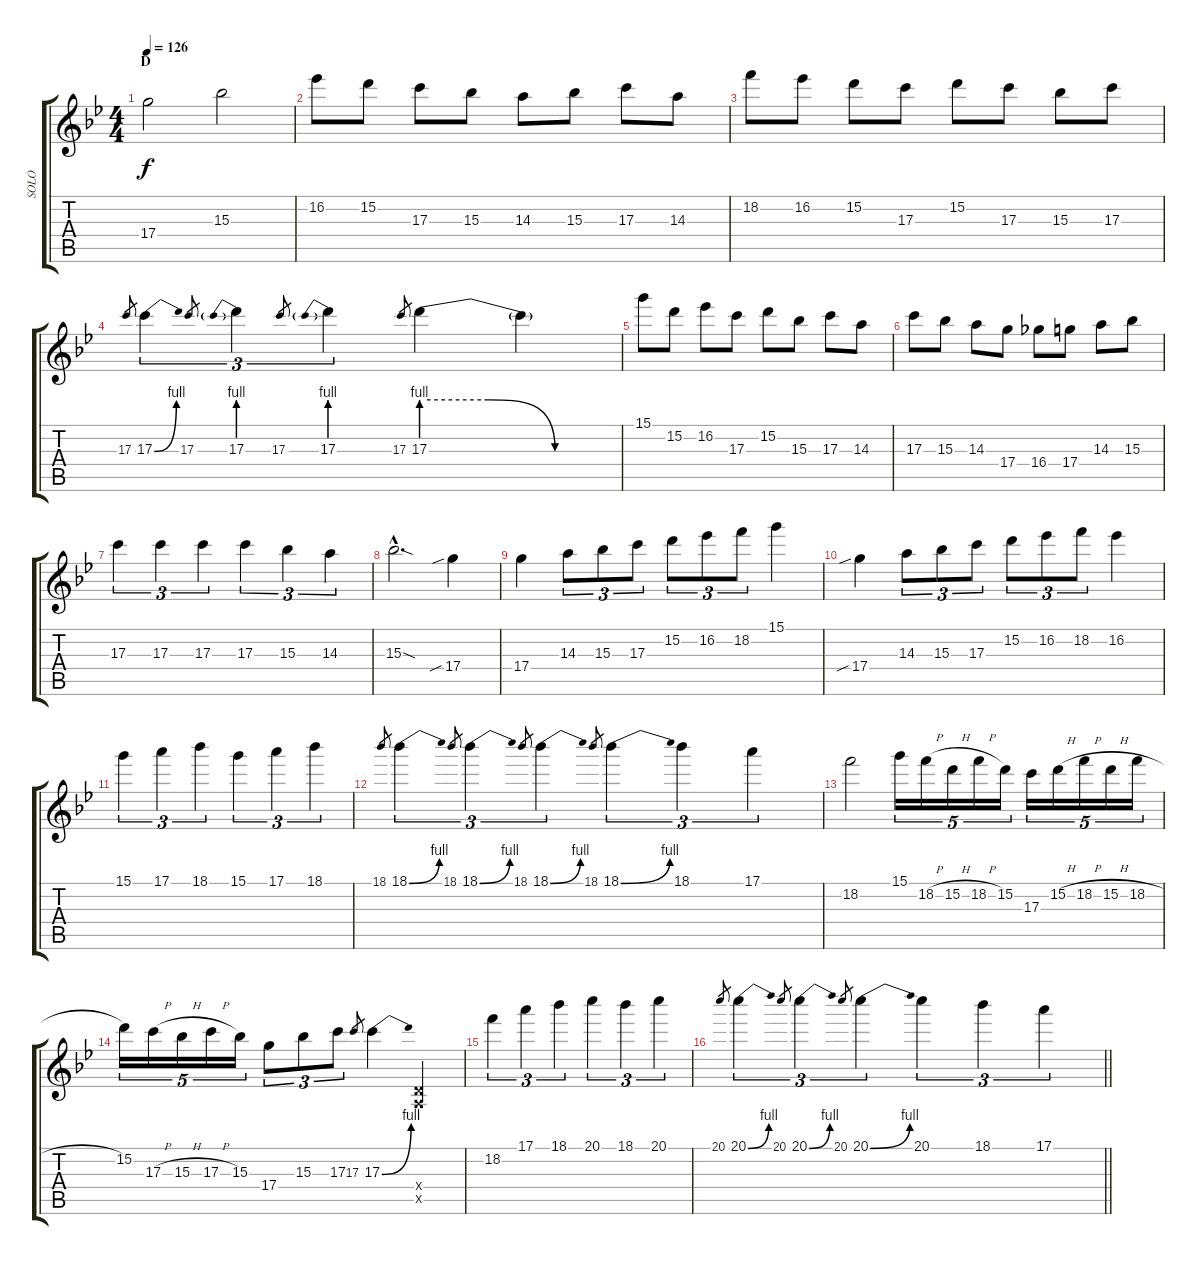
\track ("SOLO" "SOLO") {instrument distortionguitar}
\staff {score tabs}
\tuning (E4 B3 G3 D3 A2 E2) {hide}
\ts (4 4)
\section ("" "D")
\tempo 126
\clef g2
\ks bb
17.4.2{dy f} 15.3.2 |
16.2.8 15.2.8 17.3.8 15.3.8 14.3.8 15.3.8 17.3.8 14.3.8 |
18.2.8 16.2.8 15.2.8 17.3.8 15.2.8 17.3.8 15.3.8 17.3.8 |
17.3.8{gr} 17.3{be (bend 0 0 60 4)}.4{tu (3 2)} 17.3.8{gr} 17.3{be (prebend 0 4 60 4)}.4{tu (3 2)} 17.3.8{gr} 17.3{be (prebend 0 4 60 4)}.4{tu (3 2)} 17.3.8{gr} 17.3{be (custom 0 4 20 4 40 0 60 0)}.4 17.3{t}.4 |
15.1.8 15.2.8 16.2.8 17.3.8 15.2.8 15.3.8 17.3.8 14.3.8 |
17.3.8 15.3.8 14.3.8 17.4.8 16.4.8 17.4.8 14.3.8 15.3.8 |
17.3.4{tu (3 2)} 17.3.4{tu (3 2)} 17.3.4{tu (3 2)} 17.3.4{tu (3 2)} 15.3.4{tu (3 2)} 14.3.4{tu (3 2)} |
15.3{sod hac}.2{d} 17.4{sib}.4 |
17.4.4 14.3.8{tu (3 2)} 15.3.8{tu (3 2)} 17.3.8{tu (3 2)} 15.2.8{tu (3 2)} 16.2.8{tu (3 2)} 18.2.8{tu (3 2)} 15.1.4 |
17.4{sib}.4 14.3.8{tu (3 2)} 15.3.8{tu (3 2)} 17.3.8{tu (3 2)} 15.2.8{tu (3 2)} 16.2.8{tu (3 2)} 18.2.8{tu (3 2)} 16.2.4 |
15.1.4{tu (3 2)} 17.1.4{tu (3 2)} 18.1.4{tu (3 2)} 15.1.4{tu (3 2)} 17.1.4{tu (3 2)} 18.1.4{tu (3 2)} |
18.1.8{gr} 18.1{be (bend 0 0 60 4)}.4{tu (3 2)} 18.1.8{gr} 18.1{be (bend 0 0 60 4)}.4{tu (3 2)} 18.1.8{gr} 18.1{be (bend 0 0 60 4)}.4{tu (3 2)} 18.1.8{gr} 18.1{be (bend 0 0 60 4)}.4{tu (3 2)} 18.1.4{tu (3 2)} 17.1.4{tu (3 2)} |
18.2.2 15.1.16{tu (5 4)} 18.2{h}.16{tu (5 4)} 15.2{h}.16{tu (5 4)} 18.2{h}.16{tu (5 4)} 15.2.16{tu (5 4)} 17.3.16{tu (5 4)} 15.2{h}.16{tu (5 4)} 18.2{h}.16{tu (5 4)} 15.2{h}.16{tu (5 4)} 18.2{h}.16{tu (5 4)} |
15.2.16{tu (5 4)} 17.3{h}.16{tu (5 4)} 15.3{h}.16{tu (5 4)} 17.3{h}.16{tu (5 4)} 15.3.16{tu (5 4)} 17.4.8{tu (3 2)} 15.3.8{tu (3 2)} 17.3.8{tu (3 2)} 17.3.8{gr} 17.3{be (bend 0 0 60 4)}.4 (0.4{x} 0.5{x}).4 |
18.2.4{tu (3 2)} 17.1.4{tu (3 2)} 18.1.4{tu (3 2)} 20.1.4{tu (3 2)} 18.1.4{tu (3 2)} 20.1.4{tu (3 2)} |
\barLineRight lightlight
20.1.8{gr} 20.1{be (bend 0 0 60 4)}.4{tu (3 2)} 20.1.8{gr} 20.1{be (bend 0 0 60 4)}.4{tu (3 2)} 20.1.8{gr} 20.1{be (bend 0 0 60 4)}.4{tu (3 2)} 20.1.4{tu (3 2)} 18.1.4{tu (3 2)} 17.1.4{tu (3 2)}
